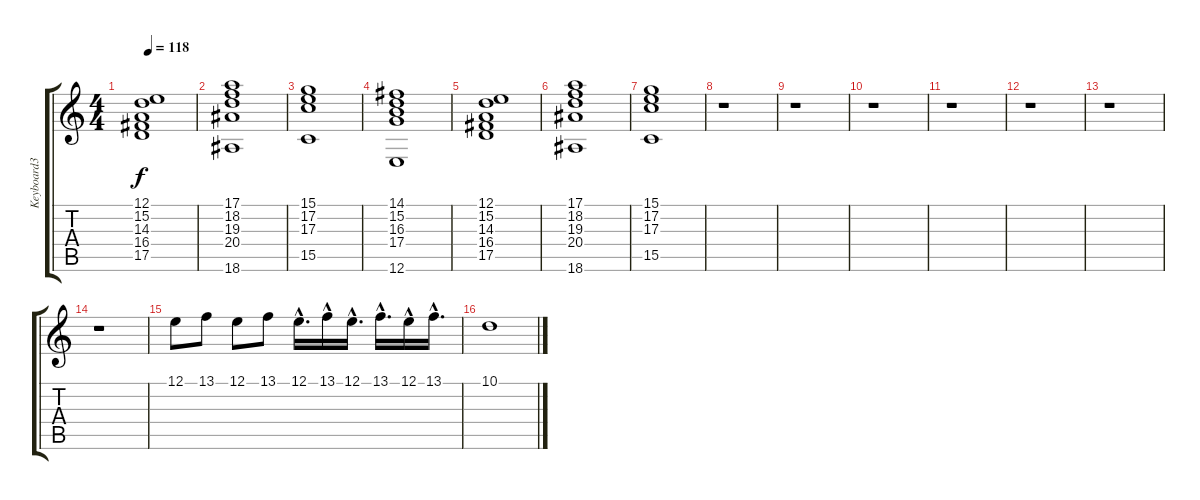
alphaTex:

\track ("Keyboard3" "Keyboard3") {instrument pad2warm}
\staff {score tabs}
\tuning (E4 B3 G3 D3 A2 E2) {hide}
\ts (4 4)
\tempo 118
\clef g2
\ks c
(12.1 15.2 14.3 16.4 17.5).1{dy f} |
(17.1 18.2 19.3 20.4 18.6).1 |
(15.1 17.2 17.3 15.5).1 |
(14.1 15.2 16.3 17.4 12.6).1 |
(12.1 15.2 14.3 16.4 17.5).1 |
(17.1 18.2 19.3 20.4 18.6).1 |
(15.1 17.2 17.3 15.5).1 |
r.1 |
r.1 |
r.1 |
r.1 |
r.1 |
r.1 |
r.1 |
12.1.8{instrument stringensemble1} 13.1.8 12.1.8 13.1.8 12.1{hac}.16{d} 13.1{hac}.16 12.1{hac}.16{d} 13.1{hac}.16{d} 12.1{hac}.16 13.1{hac}.16{d} |
10.1.1
